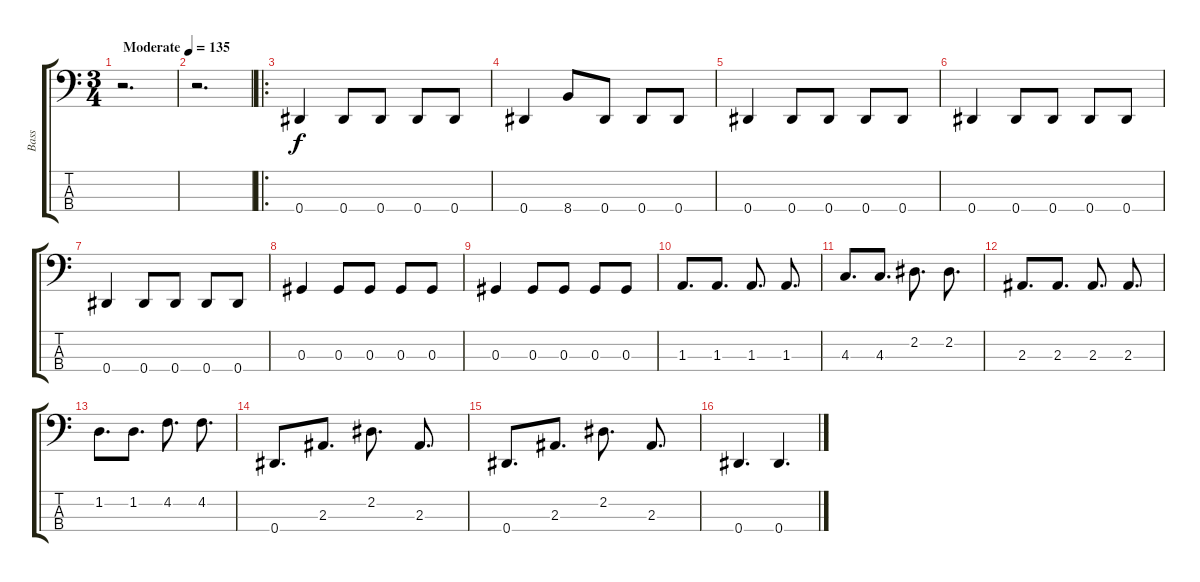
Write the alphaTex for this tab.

\track ("Bass" "Bass") {instrument electricbassfinger}
\staff {score tabs}
\tuning (Gb2 Db2 Ab1 Eb1) {hide}
\ts (3 4)
\tempo (135 "Moderate")
\clef f4
\ks c
r.2{d dy f instrument electricbassfinger} |
r.2{d} |
\ro
0.4.4 0.4.8 0.4.8 0.4.8 0.4.8 |
0.4.4 8.4.8 0.4.8 0.4.8 0.4.8 |
0.4.4 0.4.8 0.4.8 0.4.8 0.4.8 |
0.4.4 0.4.8 0.4.8 0.4.8 0.4.8 |
0.4.4 0.4.8 0.4.8 0.4.8 0.4.8 |
0.3.4 0.3.8 0.3.8 0.3.8 0.3.8 |
0.3.4 0.3.8 0.3.8 0.3.8 0.3.8 |
1.3.8{d} 1.3.8{d} 1.3.8{d} 1.3.8{d} |
4.3.8{d} 4.3.8{d} 2.2.8{d} 2.2.8{d} |
2.3.8{d} 2.3.8{d} 2.3.8{d} 2.3.8{d} |
1.2.8{d} 1.2.8{d} 4.2.8{d} 4.2.8{d} |
0.4.8{d} 2.3.8{d} 2.2.8{d} 2.3.8{d} |
0.4.8{d} 2.3.8{d} 2.2.8{d} 2.3.8{d} |
0.4.4{d} 0.4.4{d}
